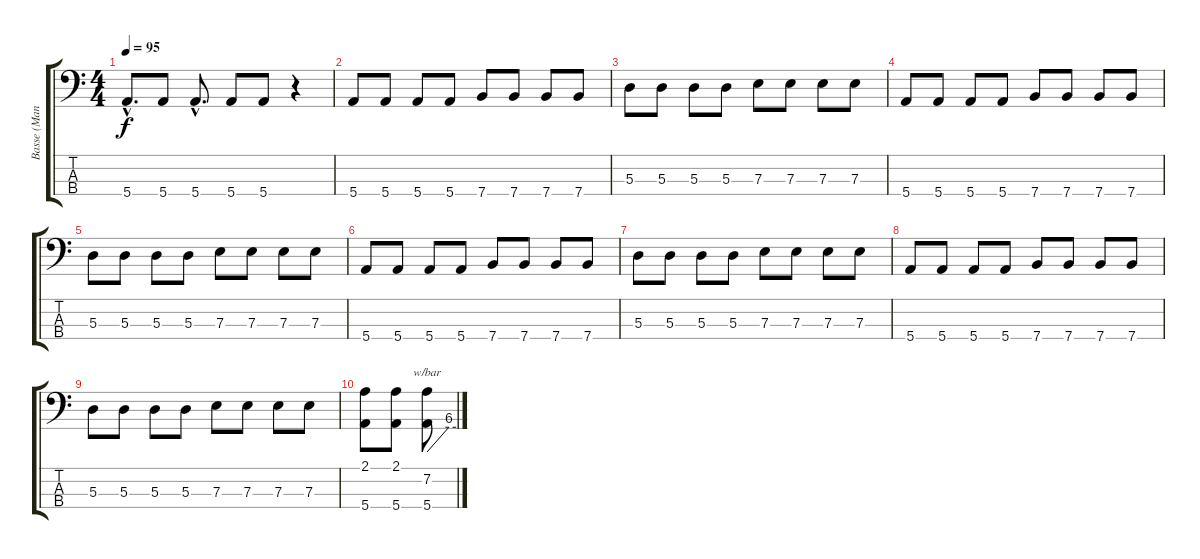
\track ("Basse (Manu)" "Basse (Man") {instrument fretlessbass}
\staff {score tabs}
\tuning (G2 D2 A1 E1) {hide}
\ts (4 4)
\tempo 95
\clef f4
\ks c
5.4{hac}.8{d dy f} 5.4.8 5.4{hac}.8{d} 5.4.8 5.4.8 r.4 |
5.4.8 5.4.8 5.4.8 5.4.8 7.4.8 7.4.8 7.4.8 7.4.8 |
5.3.8 5.3.8 5.3.8 5.3.8 7.3.8 7.3.8 7.3.8 7.3.8 |
5.4.8 5.4.8 5.4.8 5.4.8 7.4.8 7.4.8 7.4.8 7.4.8 |
5.3.8 5.3.8 5.3.8 5.3.8 7.3.8 7.3.8 7.3.8 7.3.8 |
5.4.8 5.4.8 5.4.8 5.4.8 7.4.8 7.4.8 7.4.8 7.4.8 |
5.3.8 5.3.8 5.3.8 5.3.8 7.3.8 7.3.8 7.3.8 7.3.8 |
5.4.8 5.4.8 5.4.8 5.4.8 7.4.8 7.4.8 7.4.8 7.4.8 |
5.3.8 5.3.8 5.3.8 5.3.8 7.3.8 7.3.8 7.3.8 7.3.8 |
(2.1 5.4).8 (2.1 5.4).8 (7.2 5.4).8{tbe (custom default 0 0 45 24 60 24)}
